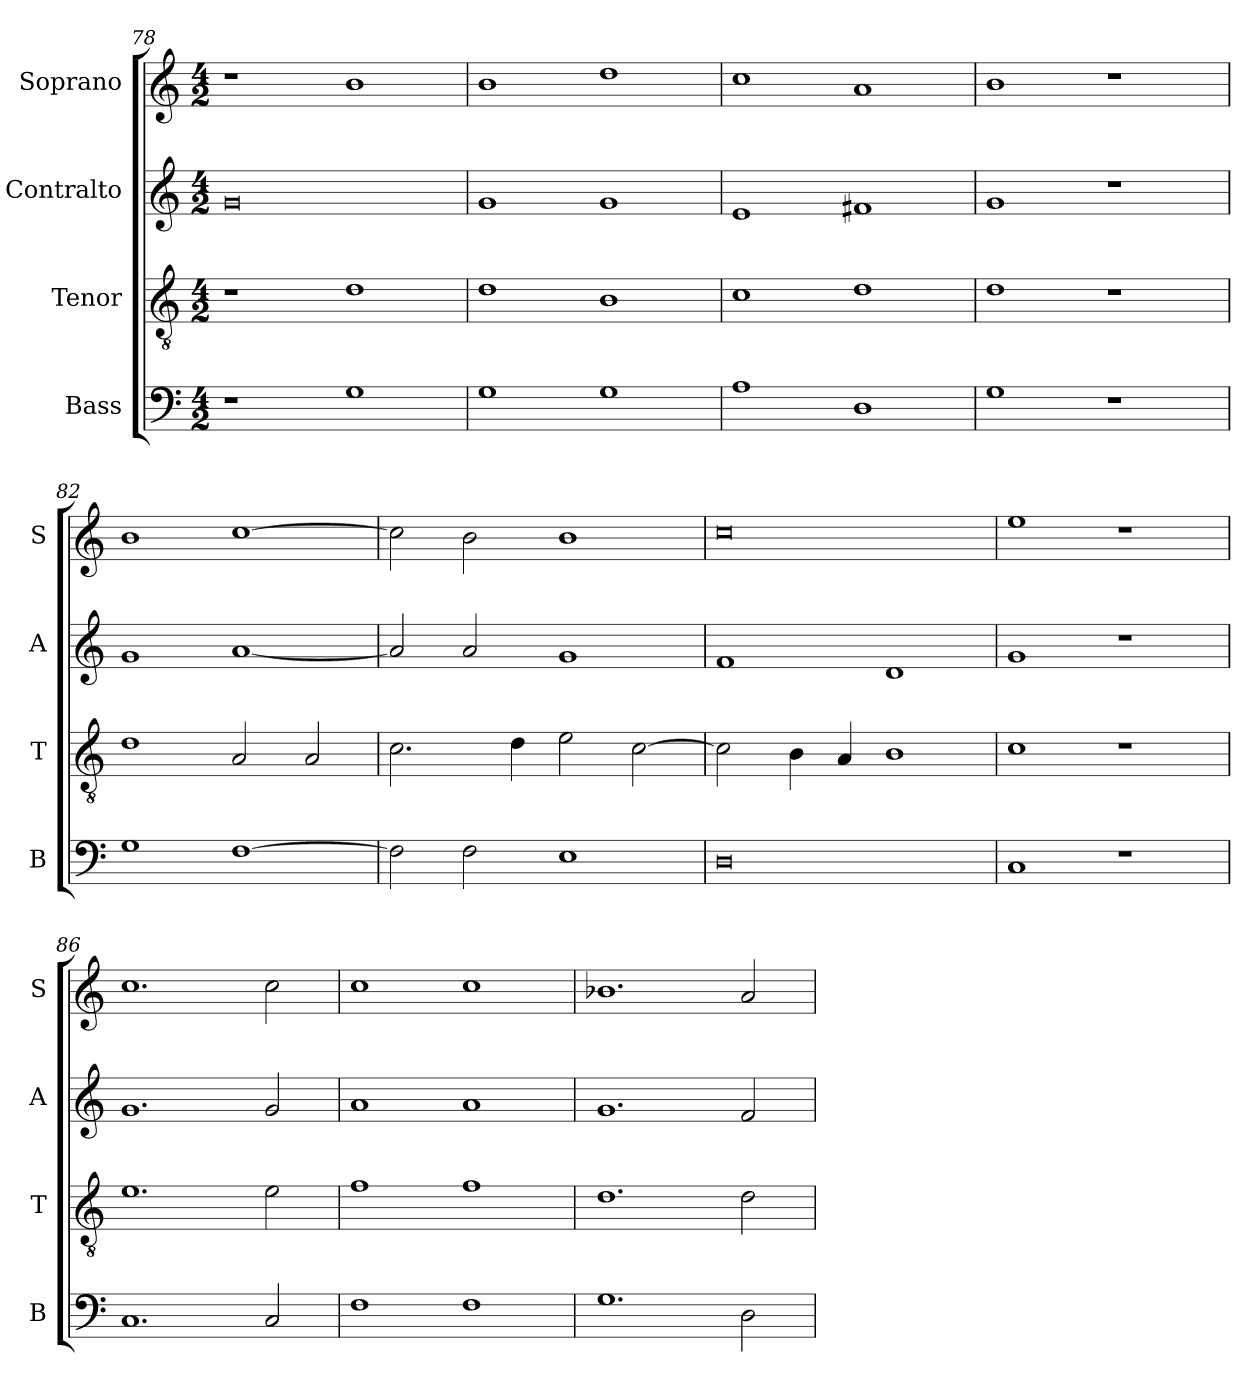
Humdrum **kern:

**kern	**kern	**kern	**kern
*part4	*part3	*part2	*part1
*staff4	*staff3	*staff2	*staff1
*I"Bass	*I"Tenor	*I"Contralto	*I"Soprano
*I'B	*I'T	*I'A	*I'S
*clefF4	*clefGv2	*clefG2	*clefG2
*k[]	*k[]	*k[]	*k[]
*G:mix	*G:mix	*G:mix	*G:mix
*M4/2	*M4/2	*M4/2	*M4/2
=78	=78	=78	=78
1r	1r	0g	1r
1G	1d	.	1b
=79	=79	=79	=79
1G	1d	1g	1b
1G	1B	1g	1dd
=80	=80	=80	=80
1A	1c	1e	1cc
1D	1d	1f#X	1a
=81	=81	=81	=81
1G	1d	1g	1b
1r	1r	1r	1r
=82	=82	=82	=82
1G	1d	1g	1b
[1F	2A	[1a	[1cc
.	2A	.	.
=83	=83	=83	=83
2F]	2.c	2a]	2cc]
2F	.	2a	2b
.	4d	.	.
1E	2e	1g	1b
.	[2c	.	.
=84	=84	=84	=84
0D	2c]	1f	0cc
.	4B	.	.
.	4A	.	.
.	1B	1d	.
=85	=85	=85	=85
1C	1c	1g	1ee
1r	1r	1r	1r
=86	=86	=86	=86
1.C	1.e	1.g	1.cc
2C	2e	2g	2cc
=87	=87	=87	=87
1F	1f	1a	1cc
1F	1f	1a	1cc
=88	=88	=88	=88
1.G	1.d	1.g	1.b-X
2D	2d	2f	2a
=	=	=	=
*-	*-	*-	*-
